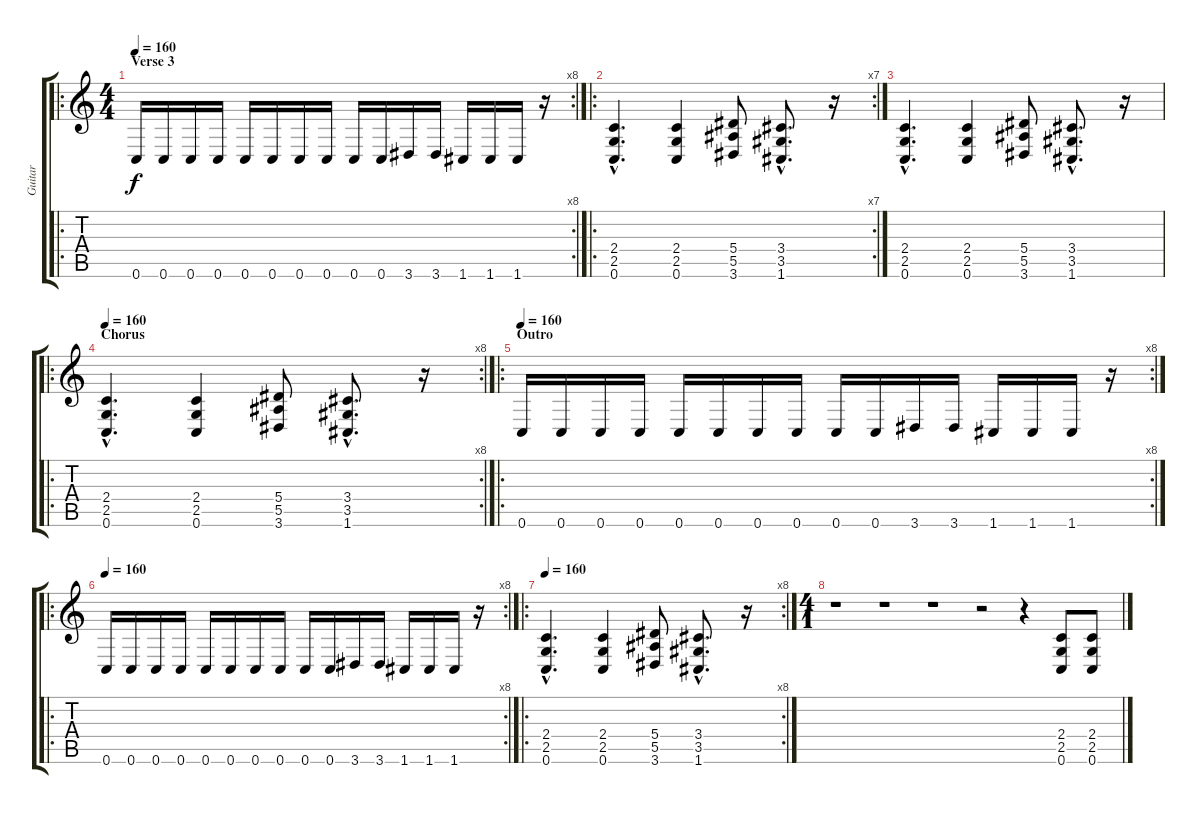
\track ("Guitar" "Guitar") {instrument overdrivenguitar}
\staff {score tabs}
\tuning (C4 G3 Eb3 Bb2 F2 C2) {hide}
\ro
\rc 8
\ts (4 4)
\section ("" "Verse 3")
\tempo 160
\clef g2
\ks c
0.6.16{dy f} 0.6.16 0.6.16 0.6.16 0.6.16 0.6.16 0.6.16 0.6.16 0.6.16 0.6.16 3.6.16 3.6.16 1.6.16 1.6.16 1.6.16 r.16 |
\ro
\rc 7
(2.4{hac} 2.5{hac} 0.6{hac}).4{d} (2.4 2.5 0.6).4 (5.4 5.5 3.6).8 (3.4{hac} 3.5{hac} 1.6{hac}).8{d} r.16 |
(2.4{hac} 2.5{hac} 0.6{hac}).4{d} (2.4 2.5 0.6).4 (5.4 5.5 3.6).8 (3.4{hac} 3.5{hac} 1.6{hac}).8{d} r.16 |
\ro
\rc 8
\section ("" "Chorus")
\tempo 160
(2.4{hac} 2.5{hac} 0.6{hac}).4{d} (2.4 2.5 0.6).4 (5.4 5.5 3.6).8 (3.4{hac} 3.5{hac} 1.6{hac}).8{d} r.16 |
\ro
\rc 8
\section ("" "Outro")
\tempo 160
0.6.16 0.6.16 0.6.16 0.6.16 0.6.16 0.6.16 0.6.16 0.6.16 0.6.16 0.6.16 3.6.16 3.6.16 1.6.16 1.6.16 1.6.16 r.16 |
\ro
\rc 8
\tempo 160
0.6.16 0.6.16 0.6.16 0.6.16 0.6.16 0.6.16 0.6.16 0.6.16 0.6.16 0.6.16 3.6.16 3.6.16 1.6.16 1.6.16 1.6.16 r.16 |
\ro
\rc 8
\tempo 160
(2.4{hac} 2.5{hac} 0.6{hac}).4{d} (2.4 2.5 0.6).4 (5.4 5.5 3.6).8 (3.4{hac} 3.5{hac} 1.6{hac}).8{d} r.16 |
\ts (4 1)
r.1 r.1 r.1 r.2 r.4 (2.4 2.5 0.6).8 (2.4 2.5 0.6).8
